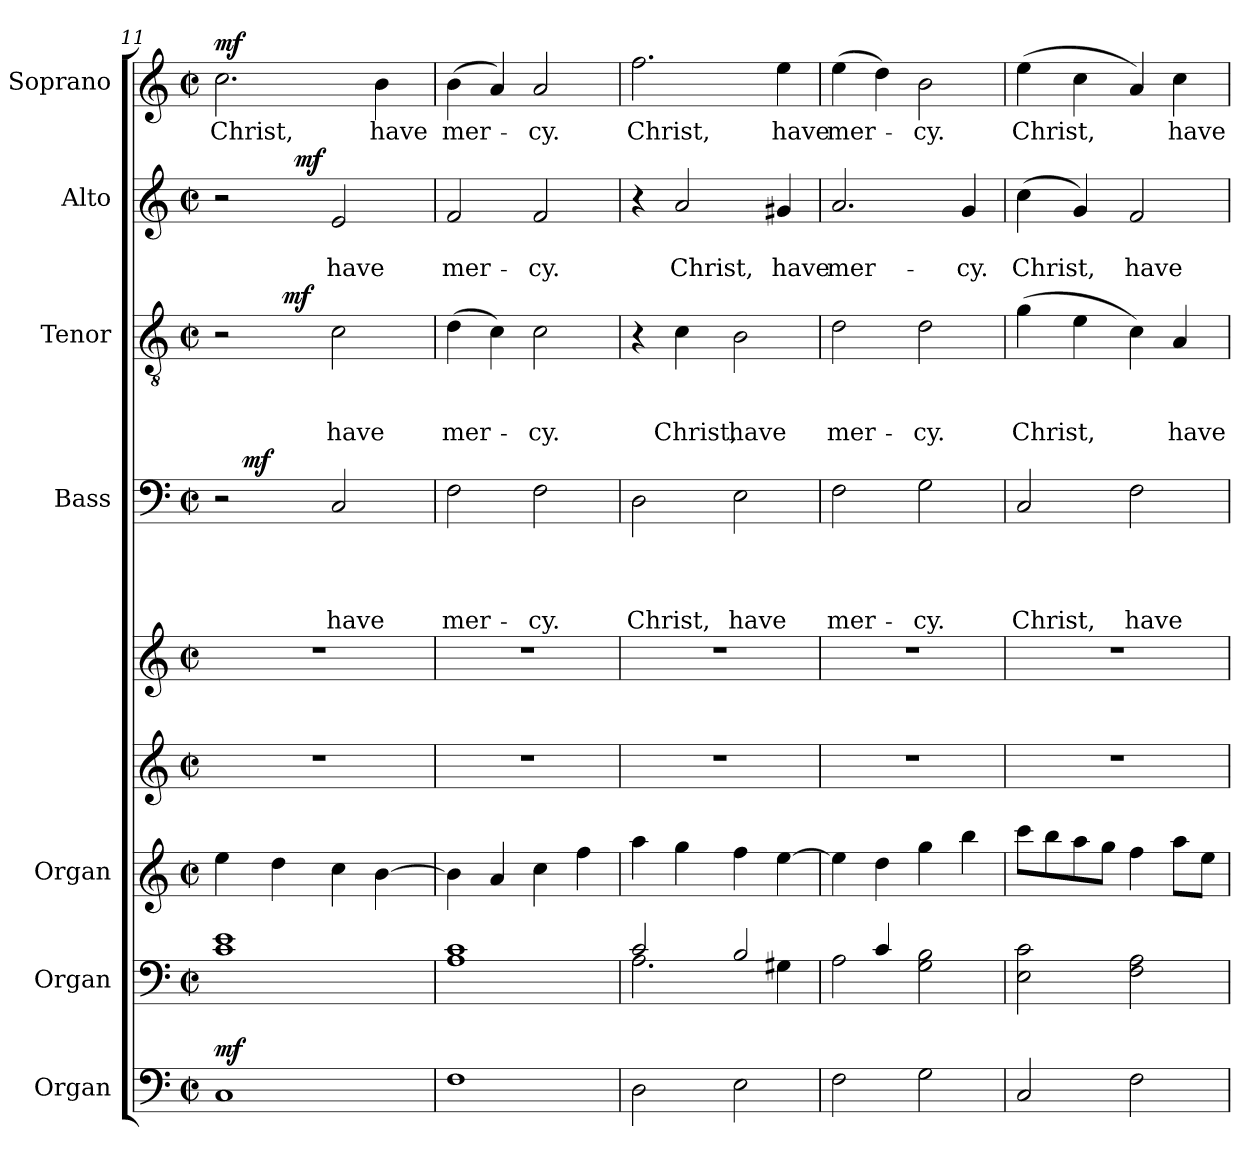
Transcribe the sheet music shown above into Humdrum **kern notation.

**kern	**dynam	**kern	**kern	**kern	**kern	**kern	**text	**text	**text	**text	**dynam	**kern	**text	**text	**text	**dynam	**kern	**text	**text	**dynam	**kern	**text	**dynam
*part9	*part9	*part8	*part7	*part6	*part5	*part4	*part4	*part4	*part4	*part4	*part4	*part3	*part3	*part3	*part3	*part3	*part2	*part2	*part2	*part2	*part1	*part1	*part1
*staff9	*staff9	*staff8	*staff7	*staff6	*staff5	*staff4	*staff4	*staff4	*staff4	*staff4	*staff4	*staff3	*staff3	*staff3	*staff3	*staff3	*staff2	*staff2	*staff2	*staff2	*staff1	*staff1	*staff1
*I"Organ	*	*I"Organ	*I"Organ	*	*	*I"Bass	*	*	*	*	*	*I"Tenor	*	*	*	*	*I"Alto	*	*	*	*I"Soprano	*	*
*	*	*	*	*	*	*I'B	*	*	*	*	*	*I'T	*	*	*	*	*I'A	*	*	*	*I'S	*	*
*clefF4	*	*clefF4	*clefG2	*clefG2	*clefG2	*clefF4	*	*	*	*	*	*clefGv2	*	*	*	*	*clefG2	*	*	*	*clefG2	*	*
*k[]	*	*k[]	*k[]	*k[]	*k[]	*k[]	*	*	*	*	*	*k[]	*	*	*	*	*k[]	*	*	*	*k[]	*	*
*C:	*	*C:	*C:	*C:	*C:	*C:	*	*	*	*	*	*C:	*	*	*	*	*C:	*	*	*	*C:	*	*
*M2/2	*	*M2/2	*M2/2	*M2/2	*M2/2	*M2/2	*	*	*	*	*	*M2/2	*	*	*	*	*M2/2	*	*	*	*M2/2	*	*
*met(c|)	*	*met(c|)	*met(c|)	*met(c|)	*met(c|)	*met(c|)	*	*	*	*	*	*met(c|)	*	*	*	*	*met(c|)	*	*	*	*met(c|)	*	*
=11	=11	=11	=11	=11	=11	=11	=11	=11	=11	=11	=11	=11	=11	=11	=11	=11	=11	=11	=11	=11	=11	=11	=11
!	!LO:DY:a	!	!	!	!	!	!	!	!	!	!	!	!	!	!	!	!	!	!	!	!	!LO:LY:b	!LO:DY:a
*	*	*	*	*	*	*^	*	*	*	*	*	*^	*	*	*	*	*^	*	*	*	*	*	*
1C	mf	1c 1e	4ee\	1r	1r	2r	8ryy	.	.	.	.	.	2r	4ryy	.	.	.	.	2r	4ryy	.	.	.	2.cc\	Christ,	mf
!	!	!	!	!	!	!	!	!	!	!	!	!LO:DY:a	!	!	!	!	!	!	!	!	!	!	!	!	!	!
.	.	.	.	.	.	.	2..ryy	.	.	.	.	mf	.	.	.	.	.	.	.	.	.	.	.	.	.	.
.	.	.	4dd\	.	.	.	.	.	.	.	.	.	.	32ryy	.	.	.	.	.	16ryy	.	.	.	.	.	.
!	!	!	!	!	!	!	!	!	!	!	!	!	!	!	!	!	!	!LO:DY:a	!	!	!	!	!	!	!	!
.	.	.	.	.	.	.	.	.	.	.	.	.	.	2ryy	.	.	.	mf	.	.	.	.	.	.	.	.
!	!	!	!	!	!	!	!	!	!	!	!	!	!	!	!	!	!	!	!	!	!	!	!LO:DY:a	!	!	!
.	.	.	.	.	.	.	.	.	.	.	.	.	.	.	.	.	.	.	.	2ryy	.	.	mf	.	.	.
!	!	!	!	!	!	!	!	!	!	!	!LO:LY:b	!	!	!	!	!	!LO:LY:b	!	!	!	!	!LO:LY:b	!	!	!	!
.	.	.	4cc\	.	.	2C/	.	.	.	.	have	.	2c\	.	.	.	have	.	2e/	.	.	have	.	.	.	.
!	!	!	!	!	!	!	!	!	!	!	!	!	!	!	!	!	!	!	!	!	!	!	!	!	!LO:LY:b	!
.	.	.	[>4b\	.	.	.	.	.	.	.	.	.	.	.	.	.	.	.	.	.	.	.	.	4b\	have	.
.	.	.	.	.	.	.	.	.	.	.	.	.	.	8..ryy	.	.	.	.	.	.	.	.	.	.	.	.
.	.	.	.	.	.	.	.	.	.	.	.	.	.	.	.	.	.	.	.	8.ryy	.	.	.	.	.	.
=12	=12	=12	=12	=12	=12	=12	=12	=12	=12	=12	=12	=12	=12	=12	=12	=12	=12	=12	=12	=12	=12	=12	=12	=12	=12	=12
!	!	!	!	!	!	!	!	!	!	!	!LO:LY:b	!	!	!	!	!	!LO:LY:b	!	!	!	!	!LO:LY:b	!	!	!LO:LY:b	!
*	*	*	*	*	*	*v	*v	*	*	*	*	*	*	*	*	*	*	*	*v	*v	*	*	*	*	*	*
*	*	*	*	*	*	*	*	*	*	*	*	*v	*v	*	*	*	*	*	*	*	*	*	*	*
1F	.	1A 1c	4b\]	1r	1r	2F\	.	.	.	mer-	.	(>4d\	.	.	mer-	.	2f/	.	mer-	.	(>4b\	mer-	.
.	.	.	4a/	.	.	.	.	.	.	.	.	4c\)	.	.	.	.	.	.	.	.	4a/)	.	.
!	!	!	!	!	!	!	!	!	!	!LO:LY:b	!	!	!	!	!LO:LY:b	!	!	!	!LO:LY:b	!	!	!LO:LY:b	!
.	.	.	4cc\	.	.	2F\	.	.	.	-cy.	.	2c\	.	.	-cy.	.	2f/	.	-cy.	.	2a/	-cy.	.
.	.	.	4ff\	.	.	.	.	.	.	.	.	.	.	.	.	.	.	.	.	.	.	.	.
=13	=13	=13	=13	=13	=13	=13	=13	=13	=13	=13	=13	=13	=13	=13	=13	=13	=13	=13	=13	=13	=13	=13	=13
*	*	*^	*	*	*	*	*	*	*	*	*	*	*	*	*	*	*	*	*	*	*	*	*
!	!	!	!	!	!	!	!	!	!	!	!LO:LY:b	!	!	!	!	!	!	!	!	!	!	!	!LO:LY:b	!
2D\	.	2c/	2.A\	4aa\	1r	1r	2D\	.	.	.	Christ,	.	4r	.	.	.	.	4r	.	.	.	2.ff\	Christ,	.
!	!	!	!	!	!	!	!	!	!	!	!	!	!	!	!	!LO:LY:b	!	!	!	!LO:LY:b	!	!	!	!
.	.	.	.	4gg\	.	.	.	.	.	.	.	.	4c\	.	.	Christ,	.	2a/	.	Christ,	.	.	.	.
!	!	!	!	!	!	!	!	!	!	!	!LO:LY:b	!	!	!	!	!LO:LY:b	!	!	!	!	!	!	!	!
2E\	.	2B/	.	4ff\	.	.	2E\	.	.	.	have	.	2B\	.	.	have	.	.	.	.	.	.	.	.
!	!	!	!	!	!	!	!	!	!	!	!	!	!	!	!	!	!	!	!	!LO:LY:b	!	!	!LO:LY:b	!
.	.	.	4G#X\	[>4ee\	.	.	.	.	.	.	.	.	.	.	.	.	.	4g#X/	.	have	.	4ee\	have	.
=14	=14	=14	=14	=14	=14	=14	=14	=14	=14	=14	=14	=14	=14	=14	=14	=14	=14	=14	=14	=14	=14	=14	=14	=14
!	!	!	!	!	!	!	!	!	!	!	!LO:LY:b	!	!	!	!	!LO:LY:b	!	!	!	!LO:LY:b	!	!	!LO:LY:b	!
2F\	.	2A\	4ryy	4ee\]	1r	1r	2F\	.	.	.	mer-	.	2d\	.	.	mer-	.	2.a/	.	mer-	.	(>4ee\	mer-	.
.	.	.	4c/	4dd\	.	.	.	.	.	.	.	.	.	.	.	.	.	.	.	.	.	4dd\)	.	.
!	!	!	!	!	!	!	!	!	!	!	!LO:LY:b	!	!	!	!	!LO:LY:b	!	!	!	!	!	!	!LO:LY:b	!
2G\	.	2ryy	2G\ 2B\	4gg\	.	.	2G\	.	.	.	-cy.	.	2d\	.	.	-cy.	.	.	.	.	.	2b\	-cy.	.
!	!	!	!	!	!	!	!	!	!	!	!	!	!	!	!	!	!	!	!	!LO:LY:b	!	!	!	!
.	.	.	.	4bb\	.	.	.	.	.	.	.	.	.	.	.	.	.	4g/	.	-cy.	.	.	.	.
*	*	*v	*v	*	*	*	*	*	*	*	*	*	*	*	*	*	*	*	*	*	*	*	*	*
=15	=15	=15	=15	=15	=15	=15	=15	=15	=15	=15	=15	=15	=15	=15	=15	=15	=15	=15	=15	=15	=15	=15	=15
!	!	!	!	!	!	!	!	!	!	!LO:LY:b	!	!	!	!	!LO:LY:b	!	!	!	!LO:LY:b	!	!	!LO:LY:b	!
2C/	.	2E\ 2c\	8ccc\L	1r	1r	2C/	.	.	.	Christ,	.	(>4g\	.	.	Christ,	.	(>4cc\	.	Christ,	.	(>4ee\	Christ,	.
.	.	.	8bb\	.	.	.	.	.	.	.	.	.	.	.	.	.	.	.	.	.	.	.	.
.	.	.	8aa\	.	.	.	.	.	.	.	.	4e\	.	.	.	.	4g/)	.	.	.	4cc\	.	.
.	.	.	8gg\J	.	.	.	.	.	.	.	.	.	.	.	.	.	.	.	.	.	.	.	.
!	!	!	!	!	!	!	!	!	!	!LO:LY:b	!	!	!	!	!	!	!	!	!LO:LY:b	!	!	!	!
2F\	.	2F\ 2A\	4ff\	.	.	2F\	.	.	.	have	.	4c\)	.	.	.	.	2f/	.	have	.	4a/)	.	.
!	!	!	!	!	!	!	!	!	!	!	!	!	!	!	!LO:LY:b	!	!	!	!	!	!	!LO:LY:b	!
.	.	.	8aa\L	.	.	.	.	.	.	.	.	4A/	.	.	have	.	.	.	.	.	4cc\	have	.
.	.	.	8ee\J	.	.	.	.	.	.	.	.	.	.	.	.	.	.	.	.	.	.	.	.
=	=	=	=	=	=	=	=	=	=	=	=	=	=	=	=	=	=	=	=	=	=	=	=
*-	*-	*-	*-	*-	*-	*-	*-	*-	*-	*-	*-	*-	*-	*-	*-	*-	*-	*-	*-	*-	*-	*-	*-
